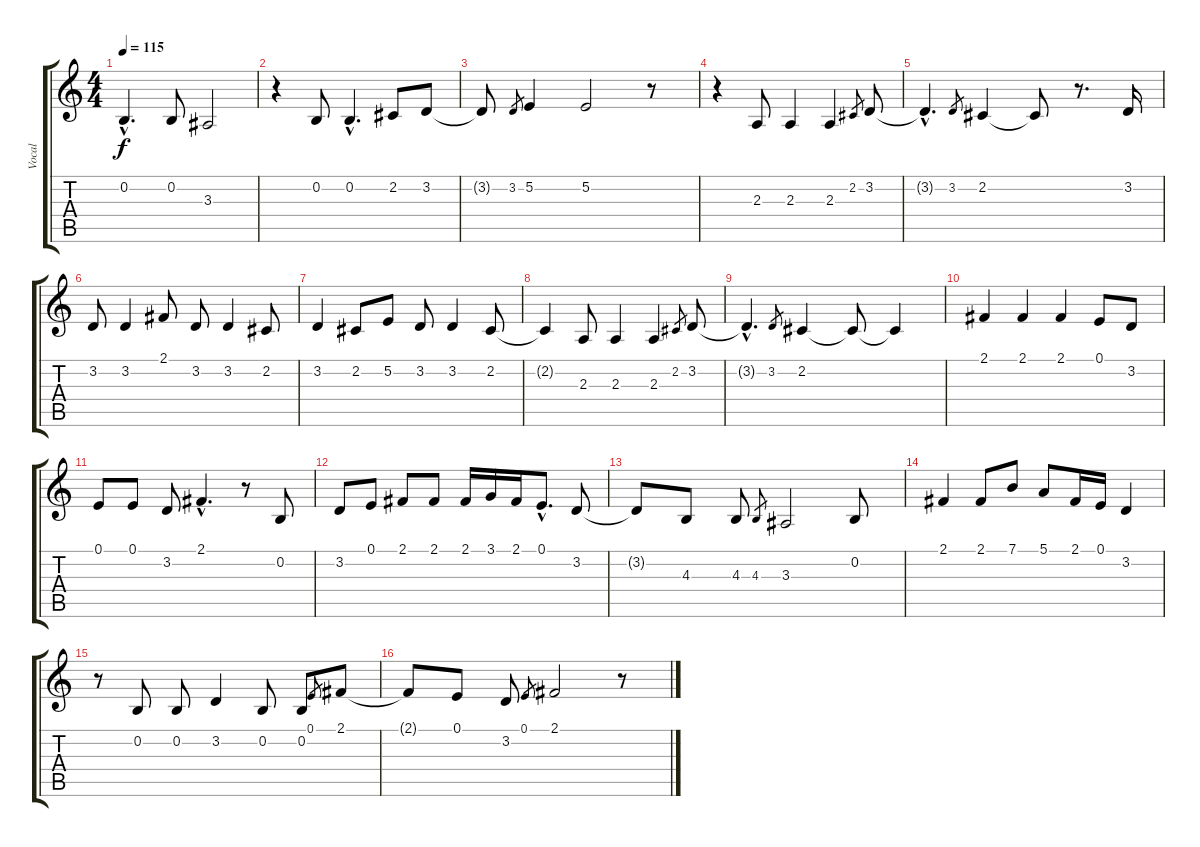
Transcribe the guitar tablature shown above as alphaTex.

\track ("Vocal" "Vocal") {instrument lead2sawtooth}
\staff {score tabs}
\tuning (E4 B3 G3 D3 A2 E2) {hide}
\ts (4 4)
\tempo 115
\clef g2
\ks c
0.2{hac t}.4{d dy f} 0.2.8 3.3.2 |
r.4 0.2.8 0.2{hac}.4{d} 2.2.8 3.2.8 |
3.2{t}.8 3.2.8{gr} 5.2.4 5.2.2 r.8 |
r.4 2.3.8 2.3.4 2.3.4 2.2.8{gr} 3.2.8 |
3.2{hac t}.4{d} 3.2.8{gr} 2.2.4 2.2{t}.8 r.8{d} 3.2.16 |
3.2.8 3.2.4 2.1.8 3.2.8 3.2.4 2.2.8 |
3.2.4 2.2.8 5.2.8 3.2.8 3.2.4 2.2.8 |
2.2{t}.4 2.3.8 2.3.4 2.3.4 2.2.8{gr} 3.2.8 |
3.2{hac t}.4{d} 3.2.8{gr} 2.2.4 2.2{t}.8 2.2{t}.4 |
2.1.4 2.1.4 2.1.4 0.1.8 3.2.8 |
0.1.8 0.1.8 3.2.8 2.1{hac}.4{d} r.8 0.2.8 |
3.2.8 0.1.8 2.1.8 2.1.8 2.1.16 3.1.16 2.1.16 0.1{hac}.8{d} 3.2.8 |
3.2{t}.8 4.3.8 4.3.8 4.3.8{gr} 3.3.2 0.2.8 |
2.1.4 2.1.8 7.1.8 5.1.8 2.1.16 0.1.16 3.2.4 |
r.8 0.2.8 0.2.8 3.2.4 0.2.8 0.2.8 0.1.8{gr} 2.1.8 |
2.1{t}.8 0.1.8 3.2.8 0.1.8{gr} 2.1.2 r.8
